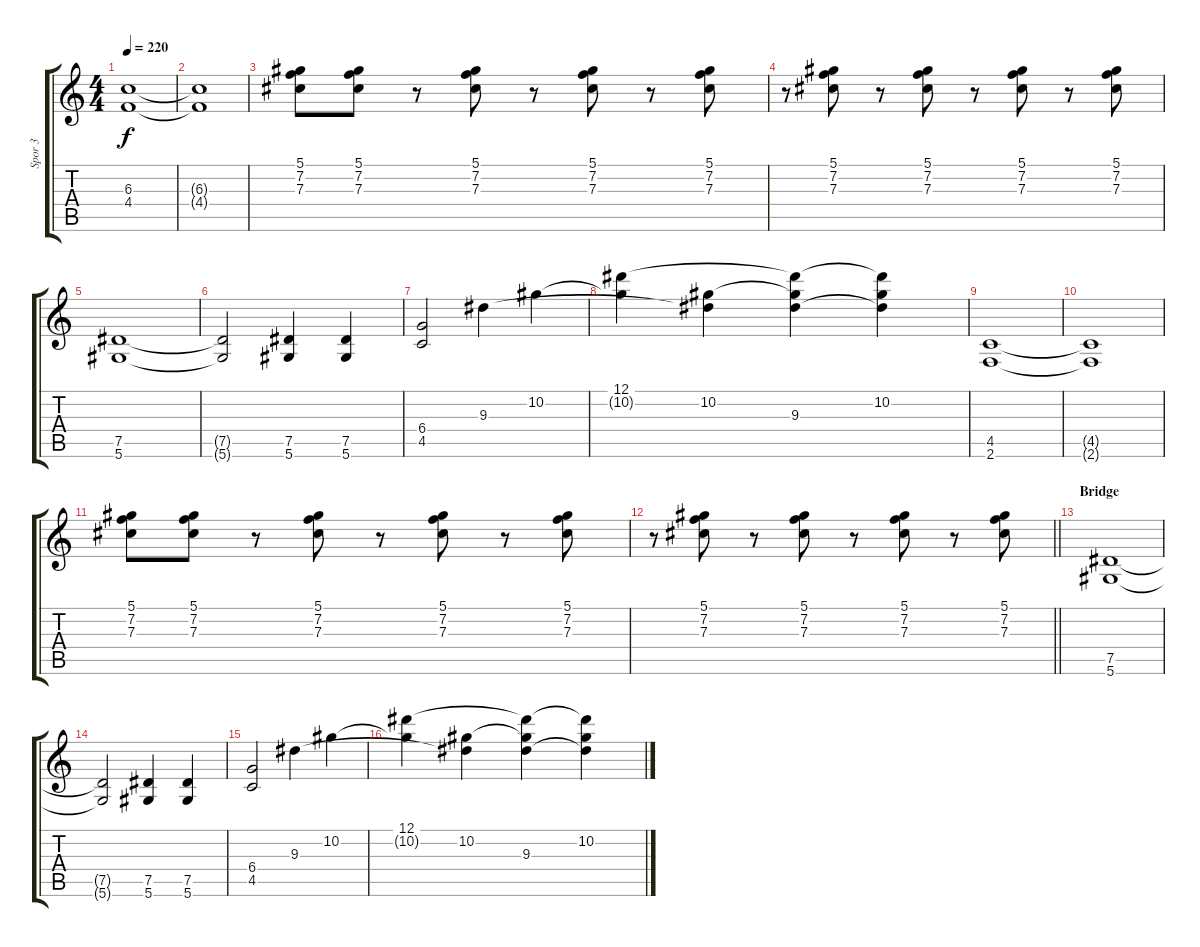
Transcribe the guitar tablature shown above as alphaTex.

\track ("Spor 3" "Spor 3") {instrument acousticguitarsteel}
\staff {score tabs}
\tuning (Eb4 Bb3 Gb3 Db3 Ab2 Eb2) {hide}
\ts (4 4)
\tempo 220
\clef g2
\ks c
(6.3 4.4).1{dy f} |
(6.3{t} 4.4{t}).1 |
(5.1 7.2 7.3).8{instrument acousticguitarsteel} (5.1 7.2 7.3).8 r.8 (5.1 7.2 7.3).8 r.8 (5.1 7.2 7.3).8 r.8 (5.1 7.2 7.3).8 |
r.8 (5.1 7.2 7.3).8 r.8 (5.1 7.2 7.3).8 r.8 (5.1 7.2 7.3).8 r.8 (5.1 7.2 7.3).8 |
(7.5 5.6).1{instrument overdrivenguitar} |
(7.5{t} 5.6{t}).2 (7.5 5.6).4 (7.5 5.6).4 |
(6.4 4.5).2 9.3.4 10.2.4 |
(12.1 10.2{t}).4 (10.2 9.3{t}).4 (12.1{t} 10.2{t} 9.3).4 (12.1{t} 10.2 9.3{t}).4 |
(4.5 2.6).1 |
(4.5{t} 2.6{t}).1 |
(5.1 7.2 7.3).8{instrument acousticguitarsteel} (5.1 7.2 7.3).8 r.8 (5.1 7.2 7.3).8 r.8 (5.1 7.2 7.3).8 r.8 (5.1 7.2 7.3).8 |
\barLineRight lightlight
r.8 (5.1 7.2 7.3).8 r.8 (5.1 7.2 7.3).8 r.8 (5.1 7.2 7.3).8 r.8 (5.1 7.2 7.3).8 |
\section ("" "Bridge")
(7.5 5.6).1{instrument overdrivenguitar} |
(7.5{t} 5.6{t}).2 (7.5 5.6).4 (7.5 5.6).4 |
(6.4 4.5).2 9.3.4 10.2.4 |
(12.1 10.2{t}).4 (10.2 9.3{t}).4 (12.1{t} 10.2{t} 9.3).4 (12.1{t} 10.2 9.3{t}).4
